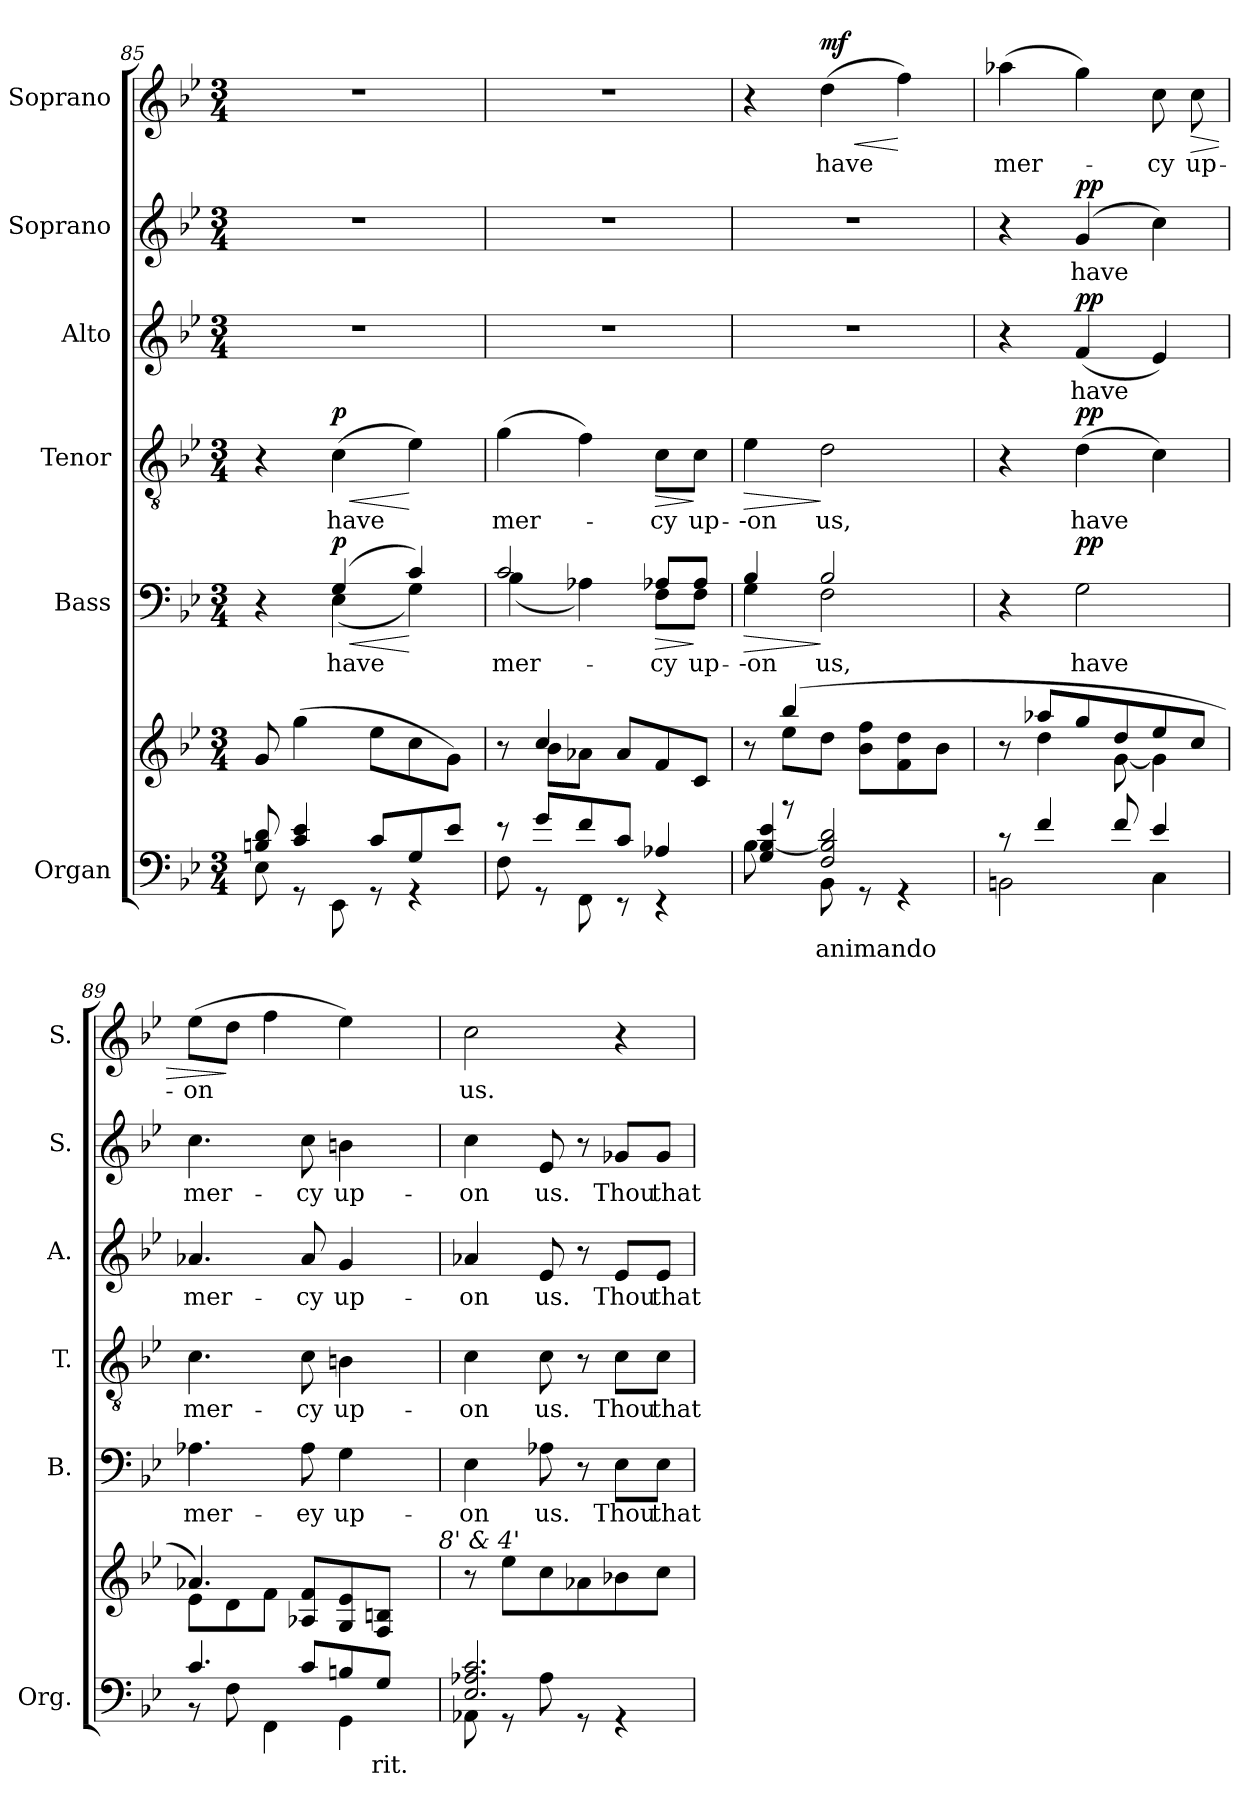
**kern	**text	**kern	**kern	**text	**dynam	**kern	**text	**dynam	**kern	**text	**dynam	**kern	**text	**dynam	**kern	**text	**dynam
*part6	*part6	*part6	*part5	*part5	*part5	*part4	*part4	*part4	*part3	*part3	*part3	*part2	*part2	*part2	*part1	*part1	*part1
*staff7	*staff7	*staff6	*staff5	*staff5	*staff5	*staff4	*staff4	*staff4	*staff3	*staff3	*staff3	*staff2	*staff2	*staff2	*staff1	*staff1	*staff1
*I"Organ	*	*	*I"Bass	*	*	*I"Tenor	*	*	*I"Alto	*	*	*I"Soprano	*	*	*I"Soprano	*	*
*I'Org.	*	*	*I'B.	*	*	*I'T.	*	*	*I'A.	*	*	*I'S.	*	*	*I'S.	*	*
*clefF4	*	*clefG2	*clefF4	*	*	*clefGv2	*	*	*clefG2	*	*	*clefG2	*	*	*clefG2	*	*
*	*	*	*	*	*	*ITrd7c12	*	*	*	*	*	*	*	*	*	*	*
*k[b-e-]	*	*k[b-e-]	*k[b-e-]	*	*	*k[b-e-]	*	*	*k[b-e-]	*	*	*k[b-e-]	*	*	*k[b-e-]	*	*
*B-:	*	*B-:	*B-:	*	*	*B-:	*	*	*B-:	*	*	*B-:	*	*	*B-:	*	*
*M3/4	*	*M3/4	*M3/4	*	*	*M3/4	*	*	*M3/4	*	*	*M3/4	*	*	*M3/4	*	*
=85	=85	=85	=85	=85	=85	=85	=85	=85	=85	=85	=85	=85	=85	=85	=85	=85	=85
*^	*	*	*^	*	*	*	*	*	*	*	*	*	*	*	*	*	*
!	!	!	!	!	!	!	!	!	!	!	!LO:N:vis=1	!	!	!LO:N:vis=1	!	!	!LO:N:vis=1	!	!
8Bni/ 8di	8E-i\	.	8gi/	4ryy	4r	.	.	4r	.	.	2.r	.	.	2.r	.	.	2.r	.	.
4ci/ 4e-i	8r	.	(4ggi\	.	.	.	.	.	.	.	.	.	.	.	.	.	.	.	.
!	!	!	!	!	!	!LO:LY:b:color=#000000	!LO:HP:b	!	!	!	!	!	!	!	!	!	!	!	!
!	!	!	!	!	!	!	!	!	!LO:LY:b:color=#000000	!LO:HP:b	!	!	!	!	!	!	!	!	!
.	8EE-i\	.	.	(4Gi/	(4E-i\	have	< p	(4Ci\	have	< p	.	.	.	.	.	.	.	.	.
8ci/L	8r	.	8ee-i\L	.	.	.	.	.	.	.	.	.	.	.	.	.	.	.	.
8Gi/	4r	.	8cci\	4ci/)	4Gi\)	.	[	4E-i\)	.	[	.	.	.	.	.	.	.	.	.
8e-i/J	.	.	8gi\J)	.	.	.	.	.	.	.	.	.	.	.	.	.	.	.	.
=86	=86	=86	=86	=86	=86	=86	=86	=86	=86	=86	=86	=86	=86	=86	=86	=86	=86	=86	=86
*	*	*	*^	*	*	*	*	*	*	*	*	*	*	*	*	*	*	*	*
!	!	!	!	!	!	!	!LO:LY:b:color=#000000	!	!	!	!	!	!	!	!	!	!	!	!	!
!	!	!	!	!	!	!	!	!	!	!LO:LY:b:color=#000000	!	!LO:N:vis=1	!	!	!LO:N:vis=1	!	!	!LO:N:vis=1	!	!
8r	8Fi\	.	8ryy	8r	2ci/	(4B-i\	mer-	.	(4Gi\	mer-	.	2.r	.	.	2.r	.	.	2.r	.	.
8gi/L	8r	.	4cci/	8b-i\L	.	.	.	.	.	.	.	.	.	.	.	.	.	.	.	.
8fi/	8FFi\	.	.	8a-Xi\J	.	4A-Xi\)	.	.	4Fi\)	.	.	.	.	.	.	.	.	.	.	.
8ci/J	8r	.	4.ryy	8a-i/L	.	.	.	.	.	.	.	.	.	.	.	.	.	.	.	.
!	!	!	!	!	!	!	!LO:LY:b:color=#000000	!LO:HP:b	!	!	!	!	!	!	!	!	!	!	!	!
!	!	!	!	!	!	!	!	!	!	!LO:LY:b:color=#000000	!LO:HP:b	!	!	!	!	!	!	!	!	!
4A-Xi/	4r	.	.	8fi/	8A-Xi/L	8Fi\L	-cy	>	8Ci\L	-cy	>	.	.	.	.	.	.	.	.	.
!	!	!	!	!	!	!	!LO:LY:b:color=#000000	!	!	!	!	!	!	!	!	!	!	!	!	!
!	!	!	!	!	!	!	!	!	!	!LO:LY:b:color=#000000	!	!	!	!	!	!	!	!	!	!
.	.	.	.	8ci/J	8A-i/J	8Fi\J	up-	]	8Ci\J	up-	]	.	.	.	.	.	.	.	.	.
!!LO:LB:g=z
=87	=87	=87	=87	=87	=87	=87	=87	=87	=87	=87	=87	=87	=87	=87	=87	=87	=87	=87	=87	=87
!	!	!	!	!	!	!	!LO:LY:b:color=#000000	!LO:HP:b	!	!	!	!	!	!	!	!	!	!	!	!
!	!	!	!	!	!	!	!	!	!	!LO:LY:b:color=#000000	!LO:HP:b	!LO:N:vis=1	!	!	!LO:N:vis=1	!	!	!	!	!
8B-i\	4Gi/ [4B-i 4e-i	.	8ryy	8r	4B-i/	4Gi\	--on	>	4E-i\	--on	>	2.r	.	.	2.r	.	.	4r	.	.
8r	.	.	(4bb-i/	8ee-i\L	.	.	.	.	.	.	.	.	.	.	.	.	.	.	.	.
!	!	!LO:LY:b:color=#000000	!	!	!	!	!	!	!	!	!	!	!	!	!	!	!	!	!	!
!	!	!	!	!	!	!	!LO:LY:b:color=#000000	!	!	!	!	!	!	!	!	!	!	!	!	!
!	!	!	!	!	!	!	!	!	!	!LO:LY:b:color=#000000	!	!	!	!	!	!	!	!	!	!
!	!	!	!	!	!	!	!	!	!	!	!	!	!	!	!	!	!	!	!LO:LY:b:color=#000000	!LO:HP:b
2Fi/ 2B-i] 2di	8BB-i\	animando	.	8ddi\J	2B-i/	2Fi\	us,	]	2Di\	us,	]	.	.	.	.	.	.	(4ddi\	have	< mf
.	8r	.	4.ryy	8b-i\ 8ffiL	.	.	.	.	.	.	.	.	.	.	.	.	.	.	.	.
.	4r	.	.	8fi\ 8ddi	.	.	.	.	.	.	.	.	.	.	.	.	.	4ffi\)	.	[
.	.	.	.	8b-i\J	.	.	.	.	.	.	.	.	.	.	.	.	.	.	.	.
*	*	*	*	*	*v	*v	*	*	*	*	*	*	*	*	*	*	*	*	*	*
=88	=88	=88	=88	=88	=88	=88	=88	=88	=88	=88	=88	=88	=88	=88	=88	=88	=88	=88	=88
!	!	!	!	!	!	!	!	!	!	!	!	!	!	!	!	!	!	!LO:LY:b:color=#000000	!
8r	2BBni\	.	8ryy	8r	4r	.	.	4r	.	.	4r	.	.	4r	.	.	(4aa-Xi\	mer-	.
4fi/	.	.	8aa-Xi/L	4ddi\	.	.	.	.	.	.	.	.	.	.	.	.	.	.	.
!	!	!	!	!	!	!LO:LY:b:color=#000000	!	!	!	!	!	!	!	!	!	!	!	!	!
!	!	!	!	!	!	!	!	!	!LO:LY:b:color=#000000	!	!	!	!	!	!	!	!	!	!
!	!	!	!	!	!	!	!	!	!	!	!	!LO:LY:b:color=#000000	!	!	!	!	!	!	!
!	!	!	!	!	!	!	!	!	!	!	!	!	!	!	!LO:LY:b:color=#000000	!	!	!	!
.	.	.	8ggi/	.	2Gi\	have	pp	(4Di\	have	pp	(4fi/	have	pp	(4gi/	have	pp	4ggi\)	.	.
8fi/	.	.	8ddi/	[8gi\	.	.	.	.	.	.	.	.	.	.	.	.	.	.	.
!	!	!	!	!	!	!	!	!	!	!	!	!	!	!	!	!	!	!LO:LY:b:color=#000000	!
4e-i/	4Ci\	.	8ee-i/	4gi\]	.	.	.	4Ci\)	.	.	4e-i/)	.	.	4cci\)	.	.	8cci\	-cy	.
!	!	!	!	!	!	!	!	!	!	!	!	!	!	!	!	!	!	!LO:LY:b:color=#000000	!LO:HP:b
.	.	.	8cci/J	.	.	.	.	.	.	.	.	.	.	.	.	.	8cci\	up-	>
=89	=89	=89	=89	=89	=89	=89	=89	=89	=89	=89	=89	=89	=89	=89	=89	=89	=89	=89	=89
!	!	!	!	!	!	!LO:LY:b:color=#000000	!	!	!	!	!	!	!	!	!	!	!	!	!
!	!	!	!	!	!	!	!	!	!LO:LY:b:color=#000000	!	!	!	!	!	!	!	!	!	!
!	!	!	!	!	!	!	!	!	!	!	!	!LO:LY:b:color=#000000	!	!	!	!	!	!	!
!	!	!	!	!	!	!	!	!	!	!	!	!	!	!	!LO:LY:b:color=#000000	!	!	!	!
!	!	!	!	!	!	!	!	!	!	!	!	!	!	!	!	!	!	!LO:LY:b:color=#000000	!
*	*	*	*	*^	*	*	*	*	*	*	*	*	*	*	*	*	*	*	*
4.ci/	8r	.	4.a-Xi/)	8e-i\L	2ryy	4.A-Xi\	mer-	.	4.Ci\	mer-	.	4.a-Xi/	mer-	.	4.cci\	mer-	.	(8ee-i\L	-on	.
.	8Fi\	.	.	8di\	.	.	.	.	.	.	.	.	.	.	.	.	.	8ddi\J	.	]
.	4FFi\	.	.	8fi\J	.	.	.	.	.	.	.	.	.	.	.	.	.	4ffi\	.	.
!	!	!	!	!	!	!	!LO:LY:b:color=#000000	!	!	!	!	!	!	!	!	!	!	!	!	!
!	!	!	!	!	!	!	!	!	!	!LO:LY:b:color=#000000	!	!	!	!	!	!	!	!	!	!
!	!	!	!	!	!	!	!	!	!	!	!	!	!LO:LY:b:color=#000000	!	!	!	!	!	!	!
!	!	!	!	!	!	!	!	!	!	!	!	!	!	!	!	!LO:LY:b:color=#000000	!	!	!	!
8ci/L	.	.	4.ryy	8A-Xi/ 8fiL	.	8A-i\	-ey	.	8Ci\	-cy	.	8a-i/	-cy	.	8cci\	-cy	.	.	.	.
!	!	!	!	!	!	!	!LO:LY:b:color=#000000	!	!	!	!	!	!	!	!	!	!	!	!	!
!	!	!	!	!	!	!	!	!	!	!LO:LY:b:color=#000000	!	!	!	!	!	!	!	!	!	!
!	!	!	!	!	!	!	!	!	!	!	!	!	!LO:LY:b:color=#000000	!	!	!	!	!	!	!
!	!	!	!	!	!	!	!	!	!	!	!	!	!	!	!	!LO:LY:b:color=#000000	!	!	!	!
8Bni/	4GGi\	.	.	8Gi/ 8e-i	8ryy	4Gi\	up-	.	4BBni\	up-	.	4gi/	up-	.	4bni\	up-	.	4ee-i\)	.	.
!	!	!LO:LY:b:color=#000000	!	!	!	!	!	!	!	!	!	!	!	!	!	!	!	!	!	!
8Gi/J	.	rit.	.	8Fi/ 8BniJ	16ryy	.	.	.	.	.	.	.	.	.	.	.	.	.	.	.
.	.	.	.	.	32ryy	.	.	.	.	.	.	.	.	.	.	.	.	.	.	.
.	.	.	.	.	64ryy	.	.	.	.	.	.	.	.	.	.	.	.	.	.	.
.	.	.	.	.	128...ryy	.	.	.	.	.	.	.	.	.	.	.	.	.	.	.
!	!	!	!	!	!LO:TX:a:i:t=8' & 4'	!	!	!	!	!	!	!	!	!	!	!	!	!	!	!
.	.	.	.	.	1024ryy	.	.	.	.	.	.	.	.	.	.	.	.	.	.	.
*	*	*	*v	*v	*v	*	*	*	*	*	*	*	*	*	*	*	*	*	*	*
=90	=90	=90	=90	=90	=90	=90	=90	=90	=90	=90	=90	=90	=90	=90	=90	=90	=90	=90
*	*	*	*^	*	*	*	*	*	*	*	*	*	*	*	*	*	*	*
*	*	*	*	*^	*	*	*	*	*	*	*	*	*	*	*	*	*	*	*
!	!	!	!	!	!	!	!LO:LY:b:color=#000000	!	!	!	!	!	!	!	!	!	!	!	!	!
*	*	*	*v	*v	*v	*	*	*	*	*	*	*	*	*	*	*	*	*	*	*
*	*	*	*^	*	*	*	*	*	*	*	*	*	*	*	*	*	*	*
*	*	*	*	*^	*	*	*	*	*	*	*	*	*	*	*	*	*	*	*
!	!	!	!	!	!	!	!	!	!	!LO:LY:b:color=#000000	!	!	!	!	!	!	!	!	!	!
*	*	*	*v	*v	*v	*	*	*	*	*	*	*	*	*	*	*	*	*	*	*
*	*	*	*^	*	*	*	*	*	*	*	*	*	*	*	*	*	*	*
*	*	*	*	*^	*	*	*	*	*	*	*	*	*	*	*	*	*	*	*
!	!	!	!	!	!	!	!	!	!	!	!	!	!LO:LY:b:color=#000000	!	!	!	!	!	!	!
*	*	*	*v	*v	*v	*	*	*	*	*	*	*	*	*	*	*	*	*	*	*
*	*	*	*^	*	*	*	*	*	*	*	*	*	*	*	*	*	*	*
*	*	*	*	*^	*	*	*	*	*	*	*	*	*	*	*	*	*	*	*
!	!	!	!	!	!	!	!	!	!	!	!	!	!	!	!	!LO:LY:b:color=#000000	!	!	!	!
*	*	*	*v	*v	*v	*	*	*	*	*	*	*	*	*	*	*	*	*	*	*
*	*	*	*^	*	*	*	*	*	*	*	*	*	*	*	*	*	*	*
*	*	*	*	*^	*	*	*	*	*	*	*	*	*	*	*	*	*	*	*
!	!	!	!	!	!	!	!	!	!	!	!	!	!	!	!	!	!	!	!LO:LY:b:color=#000000	!
*	*	*	*v	*v	*v	*	*	*	*	*	*	*	*	*	*	*	*	*	*	*
2.E-i/ 2.A-Xi 2.ci	8AA-Xi\	.	8r	4E-i\	-on	.	4Ci\	-on	.	4a-Xi/	-on	.	4cci\	-on	.	2cci\	us.	.
.	8r	.	8ee-i\L	.	.	.	.	.	.	.	.	.	.	.	.	.	.	.
!	!	!	!	!	!LO:LY:b:color=#000000	!	!	!	!	!	!	!	!	!	!	!	!	!
!	!	!	!	!	!	!	!	!LO:LY:b:color=#000000	!	!	!	!	!	!	!	!	!	!
!	!	!	!	!	!	!	!	!	!	!	!LO:LY:b:color=#000000	!	!	!	!	!	!	!
!	!	!	!	!	!	!	!	!	!	!	!	!	!	!LO:LY:b:color=#000000	!	!	!	!
.	8A-i\	.	8cci\	8A-Xi\	us.	.	8Ci\	us.	.	8e-i/	us.	.	8e-i/	us.	.	.	.	.
.	8r	.	8a-Xi\	8r	.	.	8r	.	.	8r	.	.	8r	.	.	.	.	.
!	!	!	!	!	!LO:LY:b:color=#000000	!	!	!	!	!	!	!	!	!	!	!	!	!
!	!	!	!	!	!	!	!	!LO:LY:b:color=#000000	!	!	!	!	!	!	!	!	!	!
!	!	!	!	!	!	!	!	!	!	!	!LO:LY:b:color=#000000	!	!	!	!	!	!	!
!	!	!	!	!	!	!	!	!	!	!	!	!	!	!LO:LY:b:color=#000000	!	!	!	!
.	4r	.	8b-Xi\	8E-i\L	Thou	.	8Ci\L	Thou	.	8e-i/L	Thou	.	8g-Xi/L	Thou	.	4r	.	.
!	!	!	!	!	!LO:LY:b:color=#000000	!	!	!	!	!	!	!	!	!	!	!	!	!
!	!	!	!	!	!	!	!	!LO:LY:b:color=#000000	!	!	!	!	!	!	!	!	!	!
!	!	!	!	!	!	!	!	!	!	!	!LO:LY:b:color=#000000	!	!	!	!	!	!	!
!	!	!	!	!	!	!	!	!	!	!	!	!	!	!LO:LY:b:color=#000000	!	!	!	!
.	.	.	8cci\J	8E-i\J	that	.	8Ci\J	that	.	8e-i/J	that	.	8g-i/J	that	.	.	.	.
*v	*v	*	*	*	*	*	*	*	*	*	*	*	*	*	*	*	*	*
=	=	=	=	=	=	=	=	=	=	=	=	=	=	=	=	=	=
*-	*-	*-	*-	*-	*-	*-	*-	*-	*-	*-	*-	*-	*-	*-	*-	*-	*-
